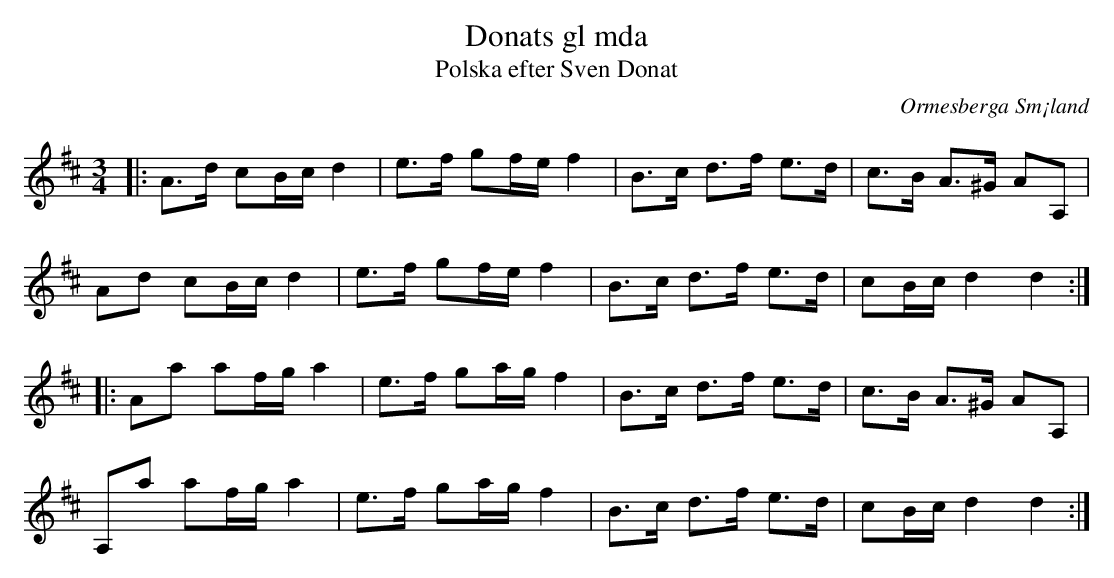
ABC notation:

X:1
T:Donats gl mda
T:Polska efter Sven Donat
O:Ormesberga Sm¡land
M:3/4
L:1/8
K:C
K:D
|: A>d cB/c/ d2 | e>f gf/e/ f2 | B>c d>f e>d | c>B A>^G AA, |
Ad cB/c/ d2 | e>f gf/e/ f2 | B>c d>f e>d | cB/c/ d2 d2 ::
Aa af/g/ a2 | e>f ga/g/ f2 | B>c d>f e>d | c>B A>^G AA, |
A,a af/g/ a2 | e>f ga/g/ f2 | B>c d>f e>d | cB/c/ d2 d2 :|
